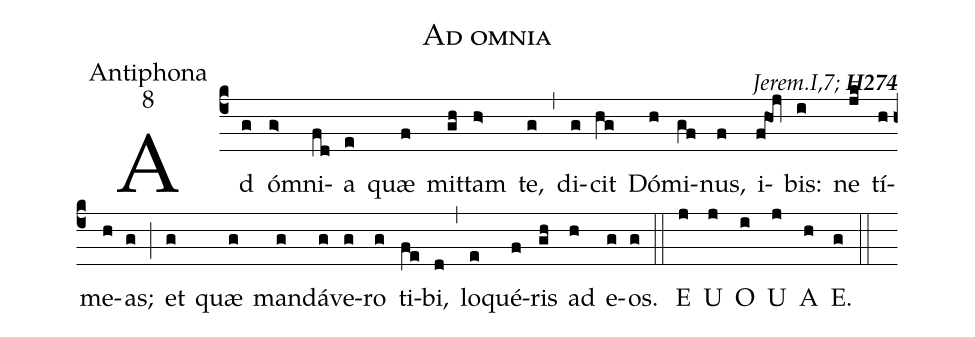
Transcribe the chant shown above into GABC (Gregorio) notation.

name:Ad omnia;
office-part:Antiphona;
mode:8;
commentary:{\itshape\mdseries Jerem.I,7;\/} {\bfseries H274};
%%
(c4) Ad(g) ó(g>)mni(fd)a(e) quæ(f) mit(gh)tam(h>) te,(g) (,)
di(g)cit(hg) Dó(h)mi(gf)nus,(f) i(fhO1j)bis:(i) ne(jk) tí(h)me(h)as;(g) (;)
et(g) quæ(g) man(g)dá(g)ve(g)ro(g) ti(fe)bi,(d) (,)
lo(e)qué(f)ris(gh) ad(h) e(g)os.(g) (::)
<eu>  E(j) U(j) O(i) U(j) A(h) E.(g) </eu> (::)
